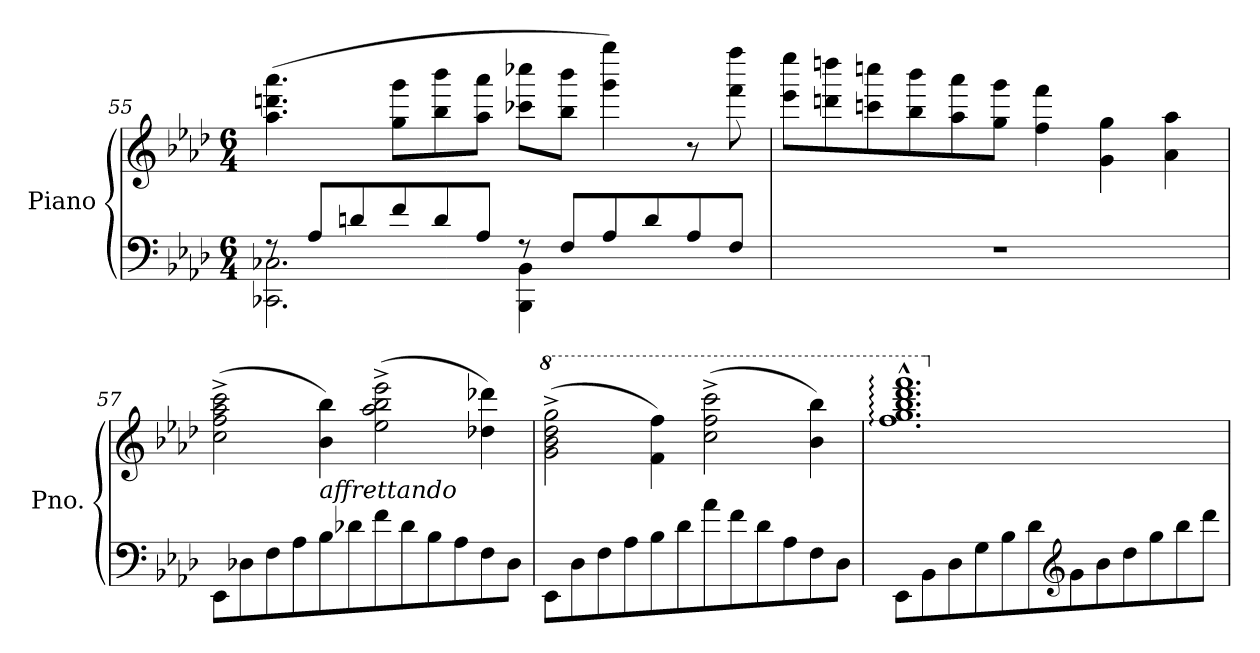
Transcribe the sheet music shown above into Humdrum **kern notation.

**kern	**kern
*part1	*part1
*staff2	*staff1
*I"Piano	*
*I'Pno.	*
*clefF4	*clefG2
*k[b-e-a-d-]	*k[b-e-a-d-]
*M6/4	*M6/4
=55	=55
*^	*
8rF	2.CC-X\ 2.C-X\	(4.aa-\ 4.dddn\ 4.aaa-\
8A-/L	.	.
8dn/	.	.
8f/	.	8gg\ 8ggg\L
8d/	.	8bb-\ 8bbb-\
8A-/J	.	8aa-\ 8aaa-\J
8rF	4BBB-\ 4BB-\	8ccc-X\ 8cccc-X\L
8F/L	.	8bb-\ 8bbb-\J
8A-/	2ryy	4ggg\ 4gggg\)
8d/	.	.
8A-/	.	8r
8F/J	.	8fff\ 8ffff\
*v	*v	*
=56	=56
1.r	8eee-\ 8eeee-\L
.	8dddn\ 8ddddn\
.	8cccn\ 8ccccn\
.	8bb-\ 8bbb-\
.	8aa-\ 8aaa-\
.	8gg\ 8ggg\J
.	4ff\ 4fff\
.	4g\ 4gg\
.	4a-\ 4aa-\
!!LO:PB:g=z
=57	=57
8EE-\L	(2cc\^ 2ff\^ 2aa-\^ 2ccc\^
8D-X\	.
8F\	.
8A-\	.
!	!LO:TX:b:i:t=affrettando
8B-\	4b-\ 4bb-\)
8d-X\	.
8f\	(2ee-\^ 2aa-\^ 2bb-\^ 2eee-\^
8d-\	.
8B-\	.
8A-\	.
8F\	4dd-X\ 4ddd-X\)
8D-\J	.
=58	=58
*	*8va
8EE-\L	(2gg\^ 2bb-\^ 2ddd-\^ 2ggg\^
8D-\	.
8F\	.
8A-\	.
8B-\	4ff\ 4fff\)
8d-\	.
8a-\	(2ccc\^ 2fff\^ 2cccc\^
8f\	.
8d-\	.
8A-\	.
8F\	4bb-\ 4bbb-\)
8D-\J	.
=59	=59
8EE-\L	1.fff:^^ 1.ggg:^^ 1.bbb-:^^ 1.dddd-:^^ 1.ffff:^^
8BB-\	.
8D-\	.
8G\	.
8B-\	.
8d-\	.
*clefG2	*
8g\	.
8b-\	.
8dd-\	.
8gg\	.
8bb-\	.
8ddd-\J	.
*	*X8va
=	=
*-	*-
